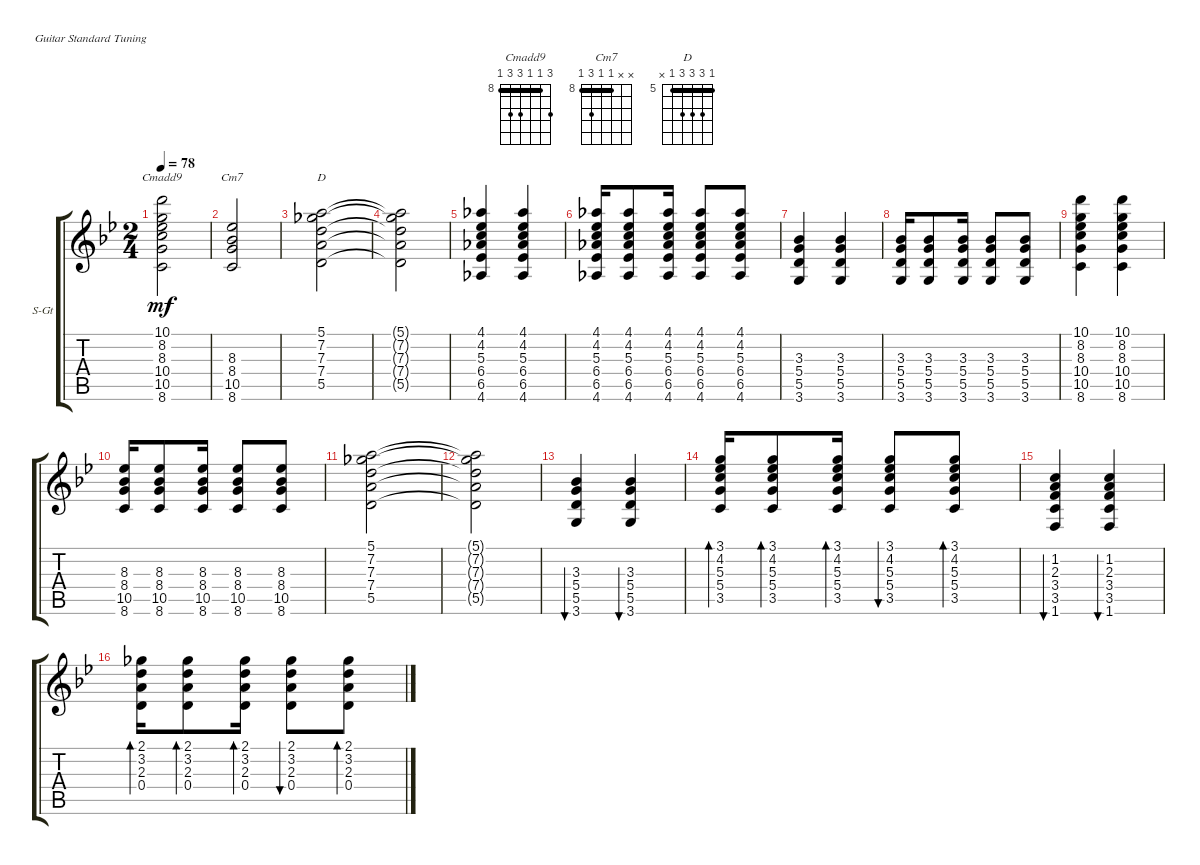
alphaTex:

\defaultSystemsLayout 4
\bracketExtendMode groupsimilarinstruments
\firstSystemTrackNameOrientation horizontal
\otherSystemsTrackNameOrientation horizontal
\track ("Жека" "S-Gt") {instrument acousticguitarsteel}
\staff {score tabs}
\tuning (E4 B3 G3 D3 A2 E2)
\chord ("Cmadd9" 10 8 8 10 10 8) {firstfret 8 barre (8 8)}
\chord ("Cm7" x x 8 8 10 8) {firstfret 8 barre (8 8)}
\chord ("D" 5 7 7 7 5 x) {firstfret 5 barre 5}
\ts (2 4)
\tempo 78
\clef g2
\ks gminor
(8.6 10.5 10.4 8.3 8.2 10.1).2{ch "Cmadd9" dy mf} |
(8.6 10.5 8.4 8.3).2{ch "Cm7"} |
(5.5 7.4 7.3 7.2 5.1).2{ch "D"} |
(5.5{t} 7.4{t} 7.3{t} 7.2{t} 5.1{t}).2 |
(4.6 6.5 6.4 5.3 4.2 4.1).4 (4.6 6.5 6.4 5.3 4.2 4.1).4 |
(4.6 6.5 6.4 5.3 4.2 4.1).16 (4.6 6.5 6.4 5.3 4.2 4.1).8 (4.6 6.5 6.4 5.3 4.2 4.1).16 (4.6 6.5 6.4 5.3 4.2 4.1).8 (4.6 6.5 6.4 5.3 4.2 4.1).8 |
(3.6 5.5 5.4 3.3).4 (3.6 5.5 5.4 3.3).4 |
(3.6 5.5 5.4 3.3).16 (3.6 5.5 5.4 3.3).8 (3.6 5.5 5.4 3.3).16 (3.6 5.5 5.4 3.3).8 (3.6 5.5 5.4 3.3).8 |
(8.6 10.5 10.4 8.3 8.2 10.1).4 (8.6 10.5 10.4 8.3 8.2 10.1).4 |
(8.6 10.5 8.4 8.3).16 (8.6 10.5 8.4 8.3).8 (8.6 10.5 8.4 8.3).16 (8.6 10.5 8.4 8.3).8 (8.6 10.5 8.4 8.3).8 |
(5.5 7.4 7.3 7.2 5.1).2 |
(5.5{t} 7.4{t} 7.3{t} 7.2{t} 5.1{t}).2 |
(3.6 5.5 5.4 3.3).4{bu 56} (3.6 5.5 5.4 3.3).4{bu 55} |
(3.5 5.4 5.3 4.2 3.1).16{bd 54} (3.5 5.4 5.3 4.2 3.1).8{bd 53} (3.5 5.4 5.3 4.2 3.1).16{bd 52} (3.5 5.4 5.3 4.2 3.1).8{bu 51} (3.5 5.4 5.3 4.2 3.1).8{bd 51} |
(1.6 3.5 3.4 2.3 1.2).4{bu 51} (1.6 3.5 3.4 2.3 1.2).4{bu 51} |
(0.4 2.3 3.2 2.1).16{bd 51} (0.4 2.3 3.2 2.1).8{bd 51} (0.4 2.3 3.2 2.1).16{bd 51} (0.4 2.3 3.2 2.1).8{bu 51} (0.4 2.3 3.2 2.1).8{bd 51}
